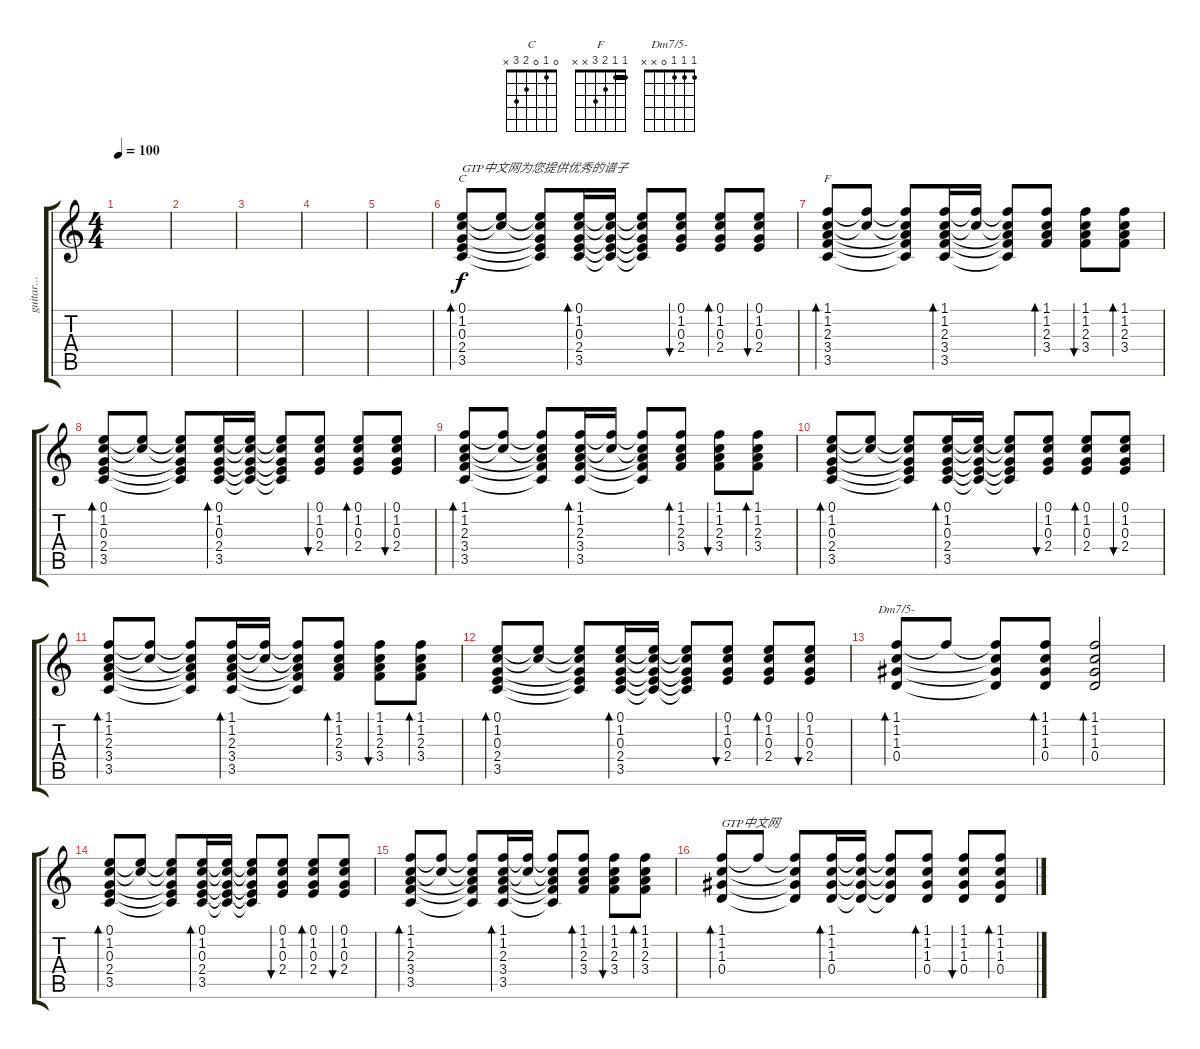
\track ("guitar..." "guitar...") {instrument acousticguitarsteel}
\staff {score tabs}
\tuning (E4 B3 G3 D3 A2 E2) {hide}
\chord ("C" 0 1 0 2 3 x)
\chord ("F" 1 1 2 3 x x) {barre 1}
\chord ("Dm7/5-" 1 1 1 0 x x)
\ts (4 4)
\tempo 100
\clef g2
\ks c
|
|
|
|
|
(0.1 1.2 0.3 2.4 3.5).8{bd 30 ch "C" txt "GTP中文网为您提供优秀的谱子"} (0.1{t} 1.2{t}).8 (0.1{t} 1.2{t} 0.3{t} 2.4{t} 3.5{t}).8 (0.1 1.2 0.3 2.4 3.5).16{bd 30} (0.1{t} 1.2{t} 0.3{t} 2.4{t} 3.5{t}).16 (0.1{t} 1.2{t} 0.3{t} 2.4{t} 3.5{t}).8 (0.1 1.2 0.3 2.4).8{bu 30} (0.1 1.2 0.3 2.4).8{bd 30} (0.1 1.2 0.3 2.4).8{bu 30} |
(1.1 1.2 2.3 3.4 3.5).8{bd 30 ch "F"} (1.1{t} 1.2{t}).8 (1.1{t} 1.2{t} 2.3{t} 3.4{t} 3.5{t}).8 (1.1 1.2 2.3 3.4 3.5).16{bd 30} (1.1{t} 1.2{t}).16 (1.1{t} 1.2{t} 2.3{t} 3.4{t} 3.5{t}).8 (1.1 1.2 2.3 3.4).8{bd 30} (1.1 1.2 2.3 3.4).8{bu 30} (1.1 1.2 2.3 3.4).8{bd 30} |
(0.1 1.2 0.3 2.4 3.5).8{bd 30} (0.1{t} 1.2{t}).8 (0.1{t} 1.2{t} 0.3{t} 2.4{t} 3.5{t}).8 (0.1 1.2 0.3 2.4 3.5).16{bd 30} (0.1{t} 1.2{t} 0.3{t} 2.4{t} 3.5{t}).16 (0.1{t} 1.2{t} 0.3{t} 2.4{t} 3.5{t}).8 (0.1 1.2 0.3 2.4).8{bu 30} (0.1 1.2 0.3 2.4).8{bd 30} (0.1 1.2 0.3 2.4).8{bu 30} |
(1.1 1.2 2.3 3.4 3.5).8{bd 30} (1.1{t} 1.2{t}).8 (1.1{t} 1.2{t} 2.3{t} 3.4{t} 3.5{t}).8 (1.1 1.2 2.3 3.4 3.5).16{bd 30} (1.1{t} 1.2{t}).16 (1.1{t} 1.2{t} 2.3{t} 3.4{t} 3.5{t}).8 (1.1 1.2 2.3 3.4).8{bd 30} (1.1 1.2 2.3 3.4).8{bu 30} (1.1 1.2 2.3 3.4).8{bd 30} |
(0.1 1.2 0.3 2.4 3.5).8{bd 30} (0.1{t} 1.2{t}).8 (0.1{t} 1.2{t} 0.3{t} 2.4{t} 3.5{t}).8 (0.1 1.2 0.3 2.4 3.5).16{bd 30} (0.1{t} 1.2{t} 0.3{t} 2.4{t} 3.5{t}).16 (0.1{t} 1.2{t} 0.3{t} 2.4{t} 3.5{t}).8 (0.1 1.2 0.3 2.4).8{bu 30} (0.1 1.2 0.3 2.4).8{bd 30} (0.1 1.2 0.3 2.4).8{bu 30} |
(1.1 1.2 2.3 3.4 3.5).8{bd 30} (1.1{t} 1.2{t}).8 (1.1{t} 1.2{t} 2.3{t} 3.4{t} 3.5{t}).8 (1.1 1.2 2.3 3.4 3.5).16{bd 30} (1.1{t} 1.2{t}).16 (1.1{t} 1.2{t} 2.3{t} 3.4{t} 3.5{t}).8 (1.1 1.2 2.3 3.4).8{bd 30} (1.1 1.2 2.3 3.4).8{bu 30} (1.1 1.2 2.3 3.4).8{bd 30} |
(0.1 1.2 0.3 2.4 3.5).8{bd 30} (0.1{t} 1.2{t}).8 (0.1{t} 1.2{t} 0.3{t} 2.4{t} 3.5{t}).8 (0.1 1.2 0.3 2.4 3.5).16{bd 30} (0.1{t} 1.2{t} 0.3{t} 2.4{t} 3.5{t}).16 (0.1{t} 1.2{t} 0.3{t} 2.4{t} 3.5{t}).8 (0.1 1.2 0.3 2.4).8{bu 30} (0.1 1.2 0.3 2.4).8{bd 30} (0.1 1.2 0.3 2.4).8{bu 30} |
(1.1 1.2 1.3 0.4).8{bd 30 ch "Dm7/5-"} 1.1{t}.8 (1.1{t} 1.2{t} 1.3{t} 0.4{t}).8 (1.1 1.2 1.3 0.4).8{bd 30} (1.1 1.2 1.3 0.4).2{bd 30} |
(0.1 1.2 0.3 2.4 3.5).8{bd 30} (0.1{t} 1.2{t}).8 (0.1{t} 1.2{t} 0.3{t} 2.4{t} 3.5{t}).8 (0.1 1.2 0.3 2.4 3.5).16{bd 30} (0.1{t} 1.2{t} 0.3{t} 2.4{t} 3.5{t}).16 (0.1{t} 1.2{t} 0.3{t} 2.4{t} 3.5{t}).8 (0.1 1.2 0.3 2.4).8{bu 30} (0.1 1.2 0.3 2.4).8{bd 30} (0.1 1.2 0.3 2.4).8{bu 30} |
(1.1 1.2 2.3 3.4 3.5).8{bd 30} (1.1{t} 1.2{t}).8 (1.1{t} 1.2{t} 2.3{t} 3.4{t} 3.5{t}).8 (1.1 1.2 2.3 3.4 3.5).16{bd 30} (1.1{t} 1.2{t}).16 (1.1{t} 1.2{t} 2.3{t} 3.4{t} 3.5{t}).8 (1.1 1.2 2.3 3.4).8{bd 30} (1.1 1.2 2.3 3.4).8{bu 30} (1.1 1.2 2.3 3.4).8{bd 30} |
(1.1 1.2 1.3 0.4).8{bd 30 txt "GTP中文网"} 1.1{t}.8 (1.1{t} 1.2{t} 1.3{t} 0.4{t}).8 (1.1 1.2 1.3 0.4).16{bd 30} (1.1{t} 1.2{t} 1.3{t} 0.4{t}).16 (1.1{t} 1.2{t} 1.3{t} 0.4{t}).8 (1.1 1.2 1.3 0.4).8{bd 30} (1.1 1.2 1.3 0.4).8{bu 30} (1.1 1.2 1.3 0.4).8{bd 30}
